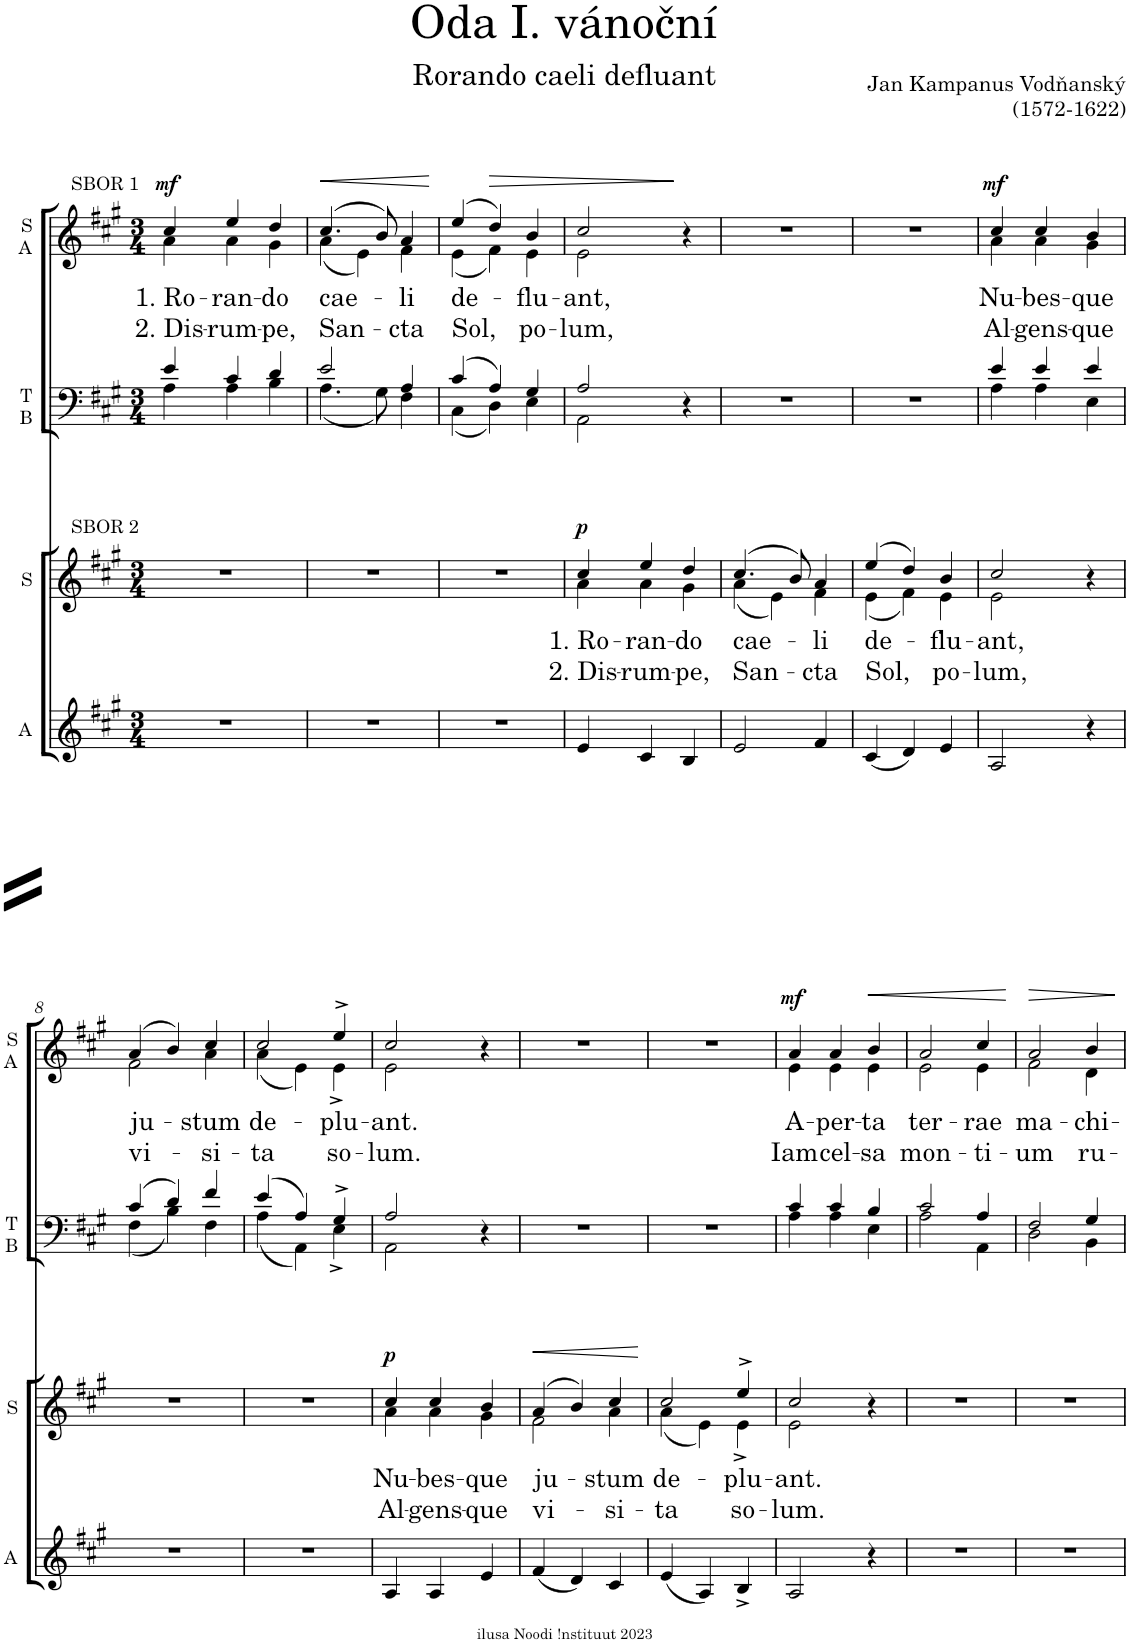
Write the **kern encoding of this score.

**kern	**kern	**text	**text	**dynam	**kern	**text	**text	**kern	**text	**text	**dynam
*part4	*part3	*part3	*part3	*part3	*part2	*part2	*part2	*part1	*part1	*part1	*part1
*staff4	*staff3	*staff3	*staff3	*staff3	*staff2	*staff2	*staff2	*staff1	*staff1	*staff1	*staff1
*I"A	*I"S	*	*	*	*I"T B	*	*	*I"S A	*	*	*
*I'A	*I'S	*	*	*	*I'T B	*	*	*I'S A	*	*	*
*clefG2	*clefG2	*	*	*	*clefF4	*	*	*clefG2	*	*	*
*k[f#c#g#]	*k[f#c#g#]	*	*	*	*k[f#c#g#]	*	*	*k[f#c#g#]	*	*	*
*M3/4	*M3/4	*	*	*	*M3/4	*	*	*M3/4	*	*	*
=1	=1	=1	=1	=1	=1	=1	=1	=1	=1	=1	=1
!	!	!	!	!	!	!	!	!LO:TX:a:t=SBOR 1	!	!	!
!	!LO:TX:a:t=SBOR 2	!	!	!	!	!	!	!	!	!	!
!	!	!	!	!	!	!LO:LY:b	!LO:LY:b	!	!LO:LY:b	!LO:LY:b	!LO:DY:a
*	*	*	*	*	*^	*	*	*^	*	*	*
2.r	2.r	.	.	.	4e/	4A\	1. Ro-	2. Dis-	4cc#/	4a\	1. Ro-	2. Dis-	mf
!	!	!	!	!	!	!	!LO:LY:b	!LO:LY:b	!	!	!LO:LY:b	!LO:LY:b	!
.	.	.	.	.	4c#/	4A\	-ran-	-rum-	4ee/	4a\	-ran-	-rum-	.
!	!	!	!	!	!	!	!LO:LY:b	!LO:LY:b	!	!	!LO:LY:b	!LO:LY:b	!
.	.	.	.	.	4d/	4B\	-do	-pe,	4dd/	4g#\	-do	-pe,	.
=2	=2	=2	=2	=2	=2	=2	=2	=2	=2	=2	=2	=2	=2
!	!	!	!	!	!	!	!LO:LY:b	!LO:LY:b	!	!	!LO:LY:b	!LO:LY:b	!LO:HP:b
2.r	2.r	.	.	.	2e/	(4.A\	cae-	San-	(4.cc#/	(4a\	cae-	San-	<
.	.	.	.	.	.	.	.	.	.	4e\)	.	.	.
.	.	.	.	.	.	8G#\)	.	.	8b/)	.	.	.	.
!	!	!	!	!	!	!	!LO:LY:b	!LO:LY:b	!	!	!LO:LY:b	!LO:LY:b	!
.	.	.	.	.	4A/	4F#\	-li	-cta	4a/	4f#\	-li	-cta	.
*	*	*	*	*	*v	*v	*	*	*	*	*	*	*
*	*	*	*	*	*	*	*	*v	*v	*	*	*
.	.	.	.	.	.	.	.	.	.	.	[
=3	=3	=3	=3	=3	=3	=3	=3	=3	=3	=3	=3
!	!	!	!	!	!	!LO:LY:b	!LO:LY:b	!	!LO:LY:b	!LO:LY:b	!
*	*	*	*	*	*^	*	*	*^	*	*	*
2.r	2.r	.	.	.	(4c#/	(4C#\	de-	Sol,	(4ee/	(4e\	de-	Sol,	.
!	!	!	!	!	!	!	!	!	!	!	!	!	!LO:HP:b
.	.	.	.	.	4A/)	4D\)	.	.	4dd/)	4f#\)	.	.	>
!	!	!	!	!	!	!	!LO:LY:b	!LO:LY:b	!	!	!LO:LY:b	!LO:LY:b	!
.	.	.	.	.	4G#/	4E\	-flu-	po-	4b/	4e\	-flu-	po-	.
=4	=4	=4	=4	=4	=4	=4	=4	=4	=4	=4	=4	=4	=4
!	!	!LO:LY:b	!LO:LY:b	!LO:DY:a	!	!	!LO:LY:b	!LO:LY:b	!	!	!LO:LY:b	!LO:LY:b	!
*	*^	*	*	*	*	*	*	*	*	*	*	*	*
4e/	4cc#/	4a\	1. Ro-	2. Dis-	p	2A/	2AA\	-ant.	-lum,	2cc#/	2e\	-ant,	-lum,	.
!	!	!	!LO:LY:b	!LO:LY:b	!	!	!	!	!	!	!	!	!	!
4c#/	4ee/	4a\	-ran-	-rum-	.	.	.	.	.	.	.	.	.	.
!	!	!	!LO:LY:b	!LO:LY:b	!	!	!	!	!	!	!	!	!	!
4B/	4dd/	4g#\	-do	-pe,	.	4r	4ryy	.	.	4r	4ryy	.	.	]
=5	=5	=5	=5	=5	=5	=5	=5	=5	=5	=5	=5	=5	=5	=5
!	!	!	!LO:LY:b	!LO:LY:b	!	!	!	!	!	!	!	!	!	!
*	*	*	*	*	*	*v	*v	*	*	*	*	*	*	*
*	*	*	*	*	*	*	*	*	*v	*v	*	*	*
2e/	(4.cc#/	(4a\	cae-	San-	.	2.r	.	.	2.r	.	.	.
.	.	4e\)	.	.	.	.	.	.	.	.	.	.
.	8b/)	.	.	.	.	.	.	.	.	.	.	.
!	!	!	!LO:LY:b	!LO:LY:b	!	!	!	!	!	!	!	!
4f#/	4a/	4f#\	-li	-cta	.	.	.	.	.	.	.	.
=6	=6	=6	=6	=6	=6	=6	=6	=6	=6	=6	=6	=6
!	!	!	!LO:LY:b	!LO:LY:b	!	!	!	!	!	!	!	!
(4c#/	(4ee/	(4e\	de-	Sol,	.	2.r	.	.	2.r	.	.	.
4d/)	4dd/)	4f#\)	.	.	.	.	.	.	.	.	.	.
!	!	!	!LO:LY:b	!LO:LY:b	!	!	!	!	!	!	!	!
4e/	4b/	4e\	-flu-	po-	.	.	.	.	.	.	.	.
=7	=7	=7	=7	=7	=7	=7	=7	=7	=7	=7	=7	=7
!	!	!	!LO:LY:b	!LO:LY:b	!	!	!LO:LY:b	!LO:LY:b	!	!LO:LY:b	!LO:LY:b	!LO:DY:a
*	*	*	*	*	*	*^	*	*	*^	*	*	*
2A/	2cc#/	2e\	-ant,	-lum,	.	4e/	4A\	Nu-	Al-	4cc#/	4a\	Nu-	Al-	mf
!	!	!	!	!	!	!	!	!LO:LY:b	!LO:LY:b	!	!	!LO:LY:b	!LO:LY:b	!
.	.	.	.	.	.	4e/	4A\	-bes-	-gens-	4cc#/	4a\	-bes-	-gens-	.
!	!	!	!	!	!	!	!	!LO:LY:b	!LO:LY:b	!	!	!LO:LY:b	!LO:LY:b	!
4r	4r	4ryy	.	.	.	4e/	4E\	-que	-que	4b/	4g#\	-que	-que	.
!!LO:LB:g=z	!!
=8	=8	=8	=8	=8	=8	=8	=8	=8	=8	=8	=8	=8	=8	=8
!	!	!	!	!	!	!	!	!LO:LY:b	!LO:LY:b	!	!	!LO:LY:b	!LO:LY:b	!
*	*v	*v	*	*	*	*	*	*	*	*	*	*	*	*
2.r	2.r	.	.	.	(4c#/	(4F#\	ju-	vi-	(4a/	2f#\	ju-	vi-	.
.	.	.	.	.	4d/)	4B\)	.	.	4b/)	.	.	.	.
!	!	!	!	!	!	!	!LO:LY:b	!LO:LY:b	!	!	!LO:LY:b	!LO:LY:b	!
.	.	.	.	.	4f#/	4F#\	-stum	-si-	4cc#/	4a\	-stum	-si-	.
=9	=9	=9	=9	=9	=9	=9	=9	=9	=9	=9	=9	=9	=9
!	!	!	!	!	!	!	!LO:LY:b	!LO:LY:b	!	!	!LO:LY:b	!LO:LY:b	!
2.r	2.r	.	.	.	(4e/	(4A\	de-	-ta	2cc#/	(4a\	de-	-ta	.
.	.	.	.	.	4A/)	4AA\)	.	.	.	4e\)	.	.	.
!	!	!	!	!	!	!	!LO:LY:b	!LO:LY:b	!	!	!LO:LY:b	!LO:LY:b	!
.	.	.	.	.	4G#^/	4E^\	-plu-	so-	4ee^/	4e^\	-plu-	so-	.
=10	=10	=10	=10	=10	=10	=10	=10	=10	=10	=10	=10	=10	=10
!	!	!LO:LY:b	!LO:LY:b	!LO:DY:a	!	!	!LO:LY:b	!LO:LY:b	!	!	!LO:LY:b	!LO:LY:b	!
*	*^	*	*	*	*	*	*	*	*	*	*	*	*
4A/	4cc#/	4a\	Nu-	Al-	p	2A/	2AA\	-ant.	-lum.	2cc#/	2e\	-ant.	-lum.	.
!	!	!	!LO:LY:b	!LO:LY:b	!	!	!	!	!	!	!	!	!	!
4A/	4cc#/	4a\	-bes-	-gens-	.	.	.	.	.	.	.	.	.	.
!	!	!	!LO:LY:b	!LO:LY:b	!	!	!	!	!	!	!	!	!	!
4e/	4b/	4g#\	-que	-que	.	4r	4ryy	.	.	4r	4ryy	.	.	.
=11	=11	=11	=11	=11	=11	=11	=11	=11	=11	=11	=11	=11	=11	=11
!	!	!	!LO:LY:b	!LO:LY:b	!LO:HP:b	!	!	!	!	!	!	!	!	!
*	*	*	*	*	*	*v	*v	*	*	*	*	*	*	*
*	*	*	*	*	*	*	*	*	*v	*v	*	*	*
(4f#/	(4a/	2f#\	ju-	vi-	<	2.r	.	.	2.r	.	.	.
4d/)	4b/)	.	.	.	.	.	.	.	.	.	.	.
!	!	!	!LO:LY:b	!LO:LY:b	!	!	!	!	!	!	!	!
4c#/	4cc#/	4a\	-stum	-si-	.	.	.	.	.	.	.	.
*	*v	*v	*	*	*	*	*	*	*	*	*	*
.	.	.	.	[	.	.	.	.	.	.	.
=12	=12	=12	=12	=12	=12	=12	=12	=12	=12	=12	=12
!	!	!LO:LY:b	!LO:LY:b	!	!	!	!	!	!	!	!
*	*^	*	*	*	*	*	*	*	*	*	*
(4e/	2cc#/	(4a\	de-	-ta	.	2.r	.	.	2.r	.	.	.
4A/)	.	4e\)	.	.	.	.	.	.	.	.	.	.
!	!	!	!LO:LY:b	!LO:LY:b	!	!	!	!	!	!	!	!
4B^/	4ee^/	4e^\	-plu-	so-	.	.	.	.	.	.	.	.
=13	=13	=13	=13	=13	=13	=13	=13	=13	=13	=13	=13	=13
!	!	!	!LO:LY:b	!LO:LY:b	!	!	!LO:LY:b	!LO:LY:b	!	!LO:LY:b	!LO:LY:b	!LO:DY:a
*	*	*	*	*	*	*^	*	*	*^	*	*	*
2A/	2cc#/	2e\	-ant.	-lum.	.	4c#/	4A\	A-	Iam	4a/	4e\	A-	Iam	mf
!	!	!	!	!	!	!	!	!LO:LY:b	!LO:LY:b	!	!	!LO:LY:b	!LO:LY:b	!
.	.	.	.	.	.	4c#/	4A\	-per-	cel-	4a/	4e\	-per-	cel-	.
!	!	!	!	!	!	!	!	!LO:LY:b	!LO:LY:b	!	!	!LO:LY:b	!LO:LY:b	!LO:HP:b
4r	4r	4ryy	.	.	.	4B/	4E\	-ta	-sa	4b/	4e\	-ta	-sa	<
=14	=14	=14	=14	=14	=14	=14	=14	=14	=14	=14	=14	=14	=14	=14
!	!	!	!	!	!	!	!	!LO:LY:b	!LO:LY:b	!	!	!LO:LY:b	!LO:LY:b	!
*	*v	*v	*	*	*	*	*	*	*	*	*	*	*	*
2.r	2.r	.	.	.	2c#/	2A\	ter-	mon-	2a/	2e\	ter-	mon-	.
!	!	!	!	!	!	!	!LO:LY:b	!LO:LY:b	!	!	!LO:LY:b	!LO:LY:b	!
.	.	.	.	.	4A/	4AA\	-rae	-ti-	4cc#/	4e\	-rae	-ti-	.
*	*	*	*	*	*v	*v	*	*	*	*	*	*	*
*	*	*	*	*	*	*	*	*v	*v	*	*	*
.	.	.	.	.	.	.	.	.	.	.	[
=15	=15	=15	=15	=15	=15	=15	=15	=15	=15	=15	=15
!	!	!	!	!	!	!LO:LY:b	!LO:LY:b	!	!LO:LY:b	!LO:LY:b	!LO:HP:b
*	*	*	*	*	*^	*	*	*^	*	*	*
2.r	2.r	.	.	.	2F#/	2D\	ma-	-um	2a/	2f#\	ma-	-um	>
!	!	!	!	!	!	!	!LO:LY:b	!LO:LY:b	!	!	!LO:LY:b	!LO:LY:b	!
.	.	.	.	.	4G#/	4BB\	-chi-	ru-	4b/	4d\	-chi-	ru-	.
*	*	*	*	*	*v	*v	*	*	*	*	*	*	*
*	*	*	*	*	*	*	*	*v	*v	*	*	*
.	.	.	.	.	.	.	.	.	.	.	]
=	=	=	=	=	=	=	=	=	=	=	=
*-	*-	*-	*-	*-	*-	*-	*-	*-	*-	*-	*-
